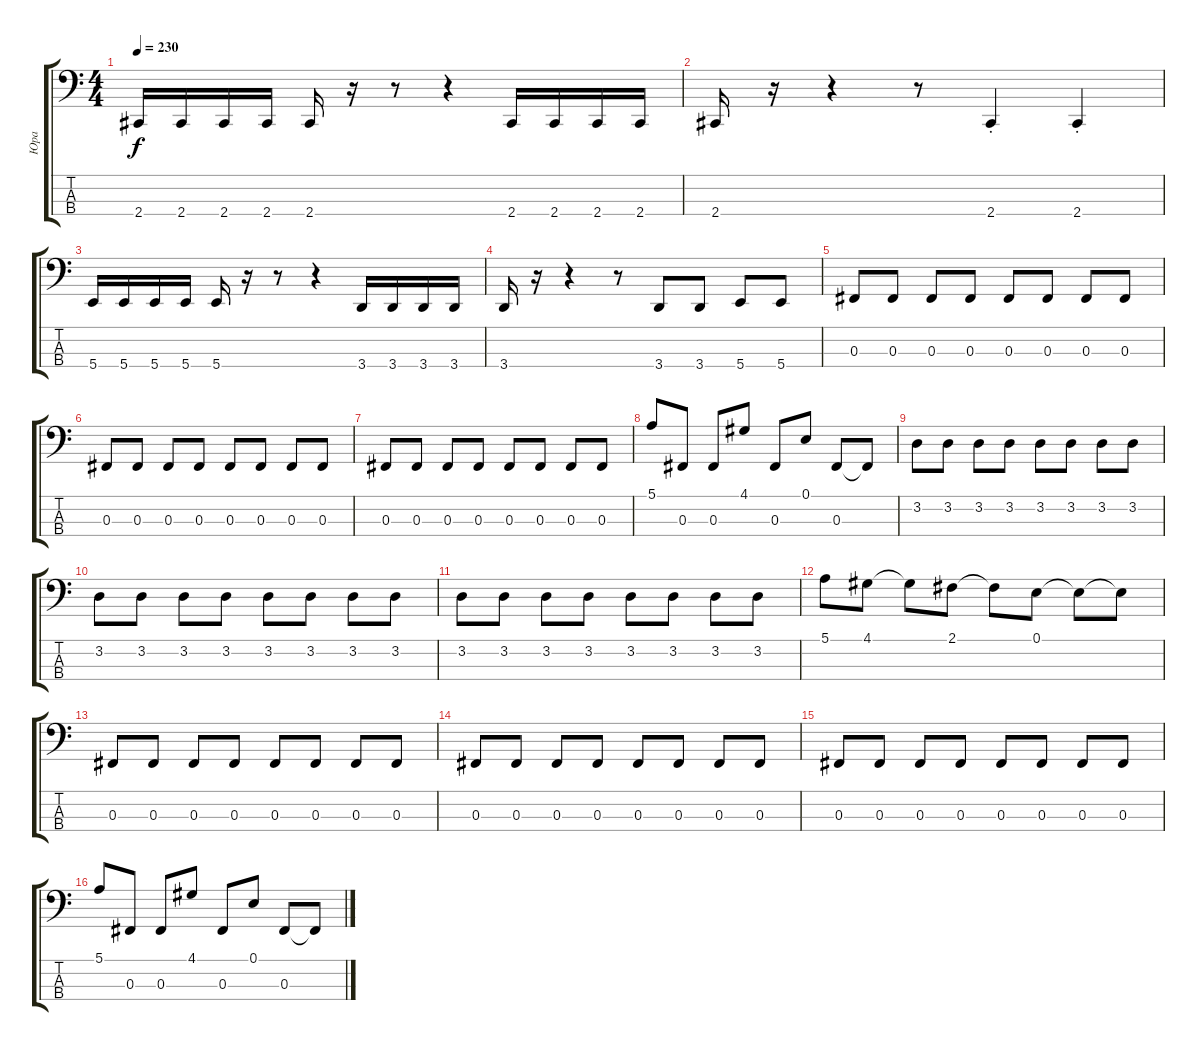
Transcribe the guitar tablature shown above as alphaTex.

\track ("Юра" "Юра") {instrument electricbasspick}
\staff {score tabs}
\tuning (E2 B1 Gb1 B0) {hide}
\ts (4 4)
\tempo 230
\clef f4
\ks c
2.4.16{dy f} 2.4.16 2.4.16 2.4.16 2.4.16 r.16 r.8 r.4 2.4.16 2.4.16 2.4.16 2.4.16 |
2.4.16 r.16 r.4 r.8 2.4{st}.4 2.4{st}.4 |
5.4.16 5.4.16 5.4.16 5.4.16 5.4.16 r.16 r.8 r.4 3.4.16 3.4.16 3.4.16 3.4.16 |
3.4.16 r.16 r.4 r.8 3.4.8 3.4.8 5.4.8 5.4.8 |
0.3.8 0.3.8 0.3.8 0.3.8 0.3.8 0.3.8 0.3.8 0.3.8 |
0.3.8 0.3.8 0.3.8 0.3.8 0.3.8 0.3.8 0.3.8 0.3.8 |
0.3.8 0.3.8 0.3.8 0.3.8 0.3.8 0.3.8 0.3.8 0.3.8 |
5.1.8 0.3.8 0.3.8 4.1.8 0.3.8 0.1.8 0.3.8 0.3{t}.8 |
3.2.8 3.2.8 3.2.8 3.2.8 3.2.8 3.2.8 3.2.8 3.2.8 |
3.2.8 3.2.8 3.2.8 3.2.8 3.2.8 3.2.8 3.2.8 3.2.8 |
3.2.8 3.2.8 3.2.8 3.2.8 3.2.8 3.2.8 3.2.8 3.2.8 |
5.1.8 4.1.8 4.1{t}.8 2.1.8 2.1{t}.8 0.1.8 0.1{t}.8 0.1{t}.8 |
0.3.8 0.3.8 0.3.8 0.3.8 0.3.8 0.3.8 0.3.8 0.3.8 |
0.3.8 0.3.8 0.3.8 0.3.8 0.3.8 0.3.8 0.3.8 0.3.8 |
0.3.8 0.3.8 0.3.8 0.3.8 0.3.8 0.3.8 0.3.8 0.3.8 |
5.1.8 0.3.8 0.3.8 4.1.8 0.3.8 0.1.8 0.3.8 0.3{t}.8
